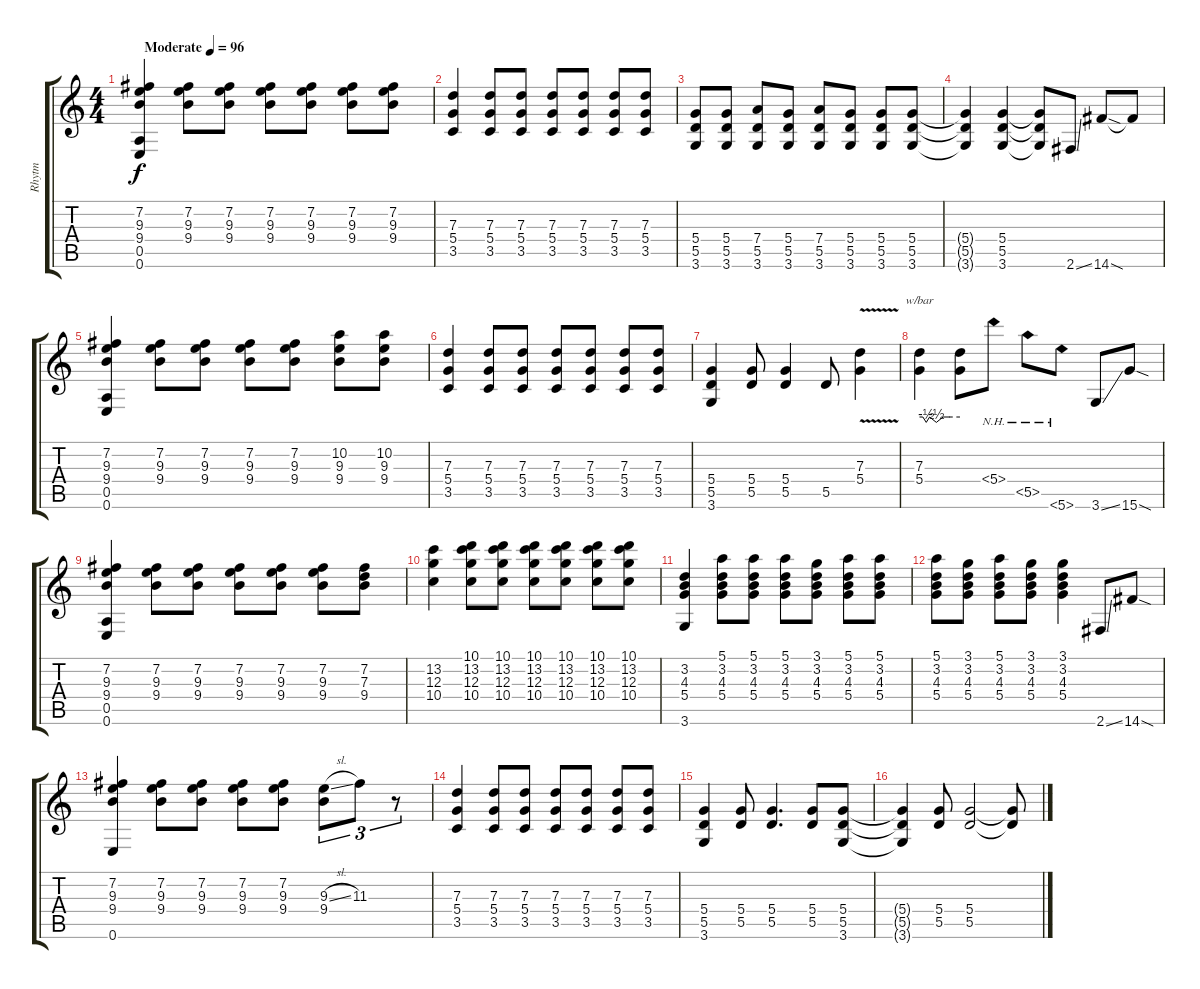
\track ("Rhytm" "Rhytm") {instrument distortionguitar}
\staff {score tabs}
\tuning (E4 B3 G3 D3 A2 E2) {hide}
\ts (4 4)
\tempo (96 "Moderate")
\clef g2
\ks c
(7.2 9.3 9.4 0.5 0.6).4{dy f instrument distortionguitar} (7.2 9.3 9.4).8 (7.2 9.3 9.4).8 (7.2 9.3 9.4).8 (7.2 9.3 9.4).8 (7.2 9.3 9.4).8 (7.2 9.3 9.4).8 |
(7.3 5.4 3.5).4 (7.3 5.4 3.5).8 (7.3 5.4 3.5).8 (7.3 5.4 3.5).8 (7.3 5.4 3.5).8 (7.3 5.4 3.5).8 (7.3 5.4 3.5).8 |
(5.4 5.5 3.6).8 (5.4 5.5 3.6).8 (7.4 5.5 3.6).8 (5.4 5.5 3.6).8 (7.4 5.5 3.6).8 (5.4 5.5 3.6).8 (5.4 5.5 3.6).8 (5.4 5.5 3.6).8 |
(5.4{t} 5.5{t} 3.6{t}).4 (5.4 5.5 3.6).4 (5.4{t} 5.5{t} 3.6{t}).8 2.6{ss}.8 14.6{sod}.8 14.6{t}.8 |
(7.2 9.3 9.4 0.5 0.6).4 (7.2 9.3 9.4).8 (7.2 9.3 9.4).8 (7.2 9.3 9.4).8 (7.2 9.3 9.4).8 (10.2 9.3 9.4).8 (10.2 9.3 9.4).8 |
(7.3 5.4 3.5).4 (7.3 5.4 3.5).8 (7.3 5.4 3.5).8 (7.3 5.4 3.5).8 (7.3 5.4 3.5).8 (7.3 5.4 3.5).8 (7.3 5.4 3.5).8 |
(5.4 5.5 3.6).4 (5.4 5.5).8 (5.4 5.5).4 5.5.8 (7.3{v} 5.4).4 |
(7.3 5.4).4{tbe (custom default 0 0 5 0 10 -2 15 0 25 -2 35 0 45 0 60 0)} (7.3{t} 5.4{t}).8 5.4{nh}.8 5.5{nh}.8 5.6{nh}.8 3.6{ss}.8 15.6{sod}.8 |
(7.2 9.3 9.4 0.5 0.6).4 (7.2 9.3 9.4).8 (7.2 9.3 9.4).8 (7.2 9.3 9.4).8 (7.2 9.3 9.4).8 (7.2 9.3 9.4).8 (7.2 7.3 9.4).8 |
(13.2 12.3 10.4).4 (10.1 13.2 12.3 10.4).8 (10.1 13.2 12.3 10.4).8 (10.1 13.2 12.3 10.4).8 (10.1 13.2 12.3 10.4).8 (10.1 13.2 12.3 10.4).8 (10.1 13.2 12.3 10.4).8 |
(3.2 4.3 5.4 3.6).4 (5.1 3.2 4.3 5.4).8 (5.1 3.2 4.3 5.4).8 (5.1 3.2 4.3 5.4).8 (3.1 3.2 4.3 5.4).8 (5.1 3.2 4.3 5.4).8 (5.1 3.2 4.3 5.4).8 |
(5.1 3.2 4.3 5.4).8 (3.1 3.2 4.3 5.4).8 (5.1 3.2 4.3 5.4).8 (3.1 3.2 4.3 5.4).8 (3.1 3.2 4.3 5.4).4 2.6{ss}.8 14.6{sod}.8 |
(7.2 9.3 9.4 0.6).4 (7.2 9.3 9.4).8 (7.2 9.3 9.4).8 (7.2 9.3 9.4).8 (7.2 9.3 9.4).8 (9.3{sl} 9.4).8{tu (3 2)} 11.3.8{tu (3 2)} r.8{tu (3 2)} |
(7.3 5.4 3.5).4 (7.3 5.4 3.5).8 (7.3 5.4 3.5).8 (7.3 5.4 3.5).8 (7.3 5.4 3.5).8 (7.3 5.4 3.5).8 (7.3 5.4 3.5).8 |
(5.4 5.5 3.6).4 (5.4 5.5).8 (5.4 5.5).4{d} (5.4 5.5).8 (5.4 5.5 3.6).8 |
(5.4{t} 5.5{t} 3.6{t}).4 (5.4 5.5).8 (5.4 5.5).2 (5.4{t} 5.5{t}).8
